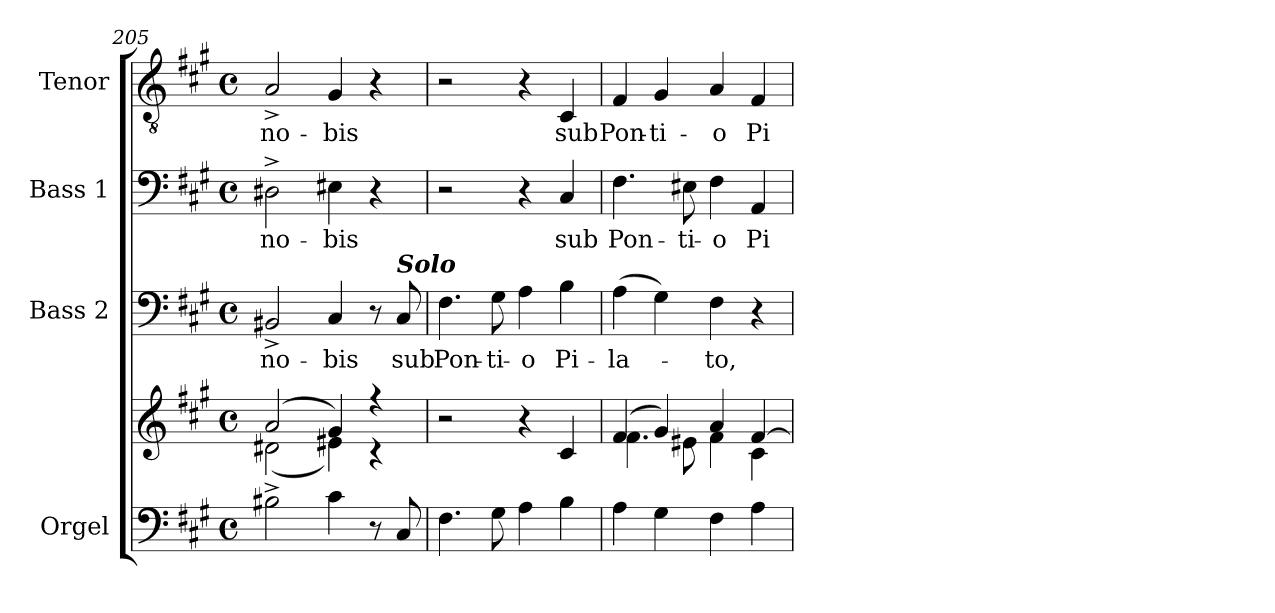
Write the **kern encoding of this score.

**kern	**kern	**kern	**text	**kern	**text	**kern	**text
*part4	*part4	*part3	*part3	*part2	*part2	*part1	*part1
*staff5	*staff4	*staff3	*staff3	*staff2	*staff2	*staff1	*staff1
*I"Orgel	*	*I"Bass 2	*	*I"Bass 1	*	*I"Tenor	*
*I'Org.	*	*I'B2.	*	*I'B1.	*	*I'T.	*
*clefF4	*clefG2	*clefF4	*	*clefF4	*	*clefGv2	*
*k[f#c#g#]	*k[f#c#g#]	*k[f#c#g#]	*	*k[f#c#g#]	*	*k[f#c#g#]	*
*A:	*A:	*A:	*	*A:	*	*A:	*
*M4/4	*M4/4	*M4/4	*	*M4/4	*	*M4/4	*
*met(c)	*met(c)	*met(c)	*	*met(c)	*	*met(c)	*
=205	=205	=205	=205	=205	=205	=205	=205
*	*^	*	*	*	*	*	*
!	!	!	!	!LO:LY:b	!	!LO:LY:b	!	!LO:LY:b
2B#X^>\	(2a/	(<2d#X\	2BB#X^>/	no-	2D#X^>\	no-	2A^>/	no-
!	!	!	!	!LO:LY:b	!	!LO:LY:b	!	!LO:LY:b
4c#\	4g#/)	4e#X\)	4C#/	-bis	4E#X\	-bis	4G#/	-bis
8r	4r	4r	8r	.	4r	.	4r	.
!	!	!	!LO:TX:a:Bi:t=Solo	!	!	!	!	!
!	!	!	!	!LO:LY:b	!	!	!	!
8C#/	.	.	8C#/	sub	.	.	.	.
*	*v	*v	*	*	*	*	*	*
=206	=206	=206	=206	=206	=206	=206	=206
!	!	!	!LO:LY:b	!	!	!	!
4.F#\	2r	4.F#\	Pon-	2r	.	2r	.
!	!	!	!LO:LY:b	!	!	!	!
8G#\	.	8G#\	-ti-	.	.	.	.
!	!	!	!LO:LY:b	!	!	!	!
4A\	4r	4A\	-o	4r	.	4r	.
!	!	!	!LO:LY:b	!	!LO:LY:b	!	!LO:LY:b
4B\	4c#/	4B\	Pi-	4C#/	sub	4C#/	sub
=207	=207	=207	=207	=207	=207	=207	=207
*	*^	*	*	*	*	*	*
!	!	!	!	!LO:LY:b	!	!LO:LY:b	!	!LO:LY:b
4A\	(4f#/	4.f#\	(>4A\	-la-	4.F#\	Pon-	4F#/	Pon-
!	!	!	!	!	!	!	!	!LO:LY:b
4G#\	4g#/)	.	4G#\)	.	.	.	4G#/	-ti-
!	!	!	!	!	!	!LO:LY:b	!	!
.	.	8e#X\	.	.	8E#X\	-ti-	.	.
!	!	!	!	!LO:LY:b	!	!LO:LY:b	!	!LO:LY:b
4F#\	4a/	4f#\	4F#\	-to,	4F#\	-o	4A/	-o
!	!	!	!	!	!	!LO:LY:b	!	!LO:LY:b
4A\	[>4f#/	4c#\	4r	.	4AA/	Pi-	4F#/	Pi-
*	*v	*v	*	*	*	*	*	*
=	=	=	=	=	=	=	=
*-	*-	*-	*-	*-	*-	*-	*-
